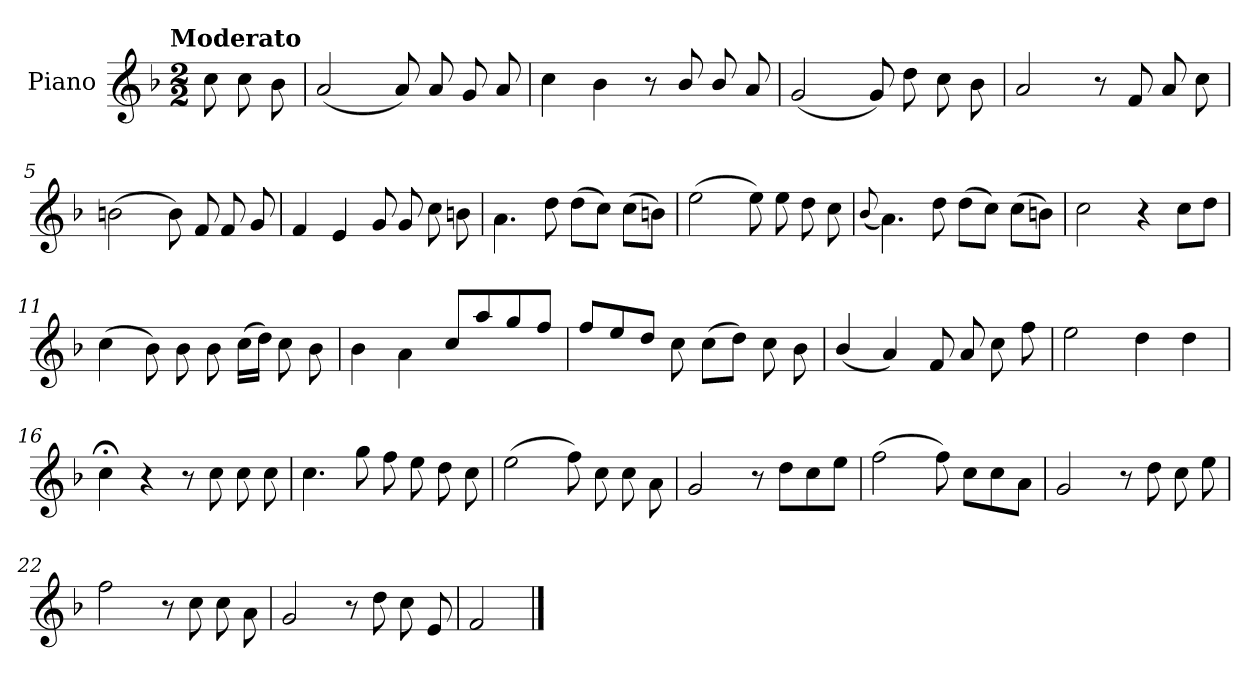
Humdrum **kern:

**kern
*part1
*staff1
*I"Piano
*I'Pno.
*clefG2
*k[b-]
!!LO:TX:omd:t=Moderato
*M2/2
*MM114
=
8cc\
8cc\
8b-\
=1
(<2a/
8a/)
8a/
8g/
8a/
=2
4cc\
4b-\
8r
8b-/
8b-/
8a/
=3
(<2g/
8g/)
8dd\
8cc\
8b-\
!!LO:LB:g=z
=4
2a/
8r
8f/
8a/
8cc\
=5
(>2bn\
8b\)
8f/
8f/
8g/
=6
4f/
4e/
8g/
8g/
8cc\
8bn\
=7
4.a\
8dd\
(>8dd\L
8cc\J)
(>8cc\L
8bn\J)
=8
(>2ee\
8ee\)
8ee\
8dd\
8cc\
!!LO:LB:g=z
=9
(<8qqb-/
4.a\)
8dd\
(>8dd\L
8cc\J)
(>8cc\L
8bn\J)
=10
2cc\
4r
8cc\L
8dd\J
=11
(>4cc\
8b-\)
8b-\
8b-\
(>16cc\LL
16dd\JJ)
8cc\
8b-\
=12
4b-\
4a\
8cc!/L
8aa!/
8gg!/
8ff!/J
=13
8ff!/L
8ee!/
8dd!/J
8cc\
(>8cc\L
8dd\J)
8cc\
8b-\
!!LO:LB:g=z
=14
(<4b-/
4a/)
8f/
8a/
8cc\
8ff\
=15
2ee\
4dd\
4dd\
=16
4cc;<\
4r
8r
8cc\
8cc\
8cc\
=17
4.cc\
8gg\
8ff\
8ee\
8dd\
8cc\
=18
(>2ee\
8ff\)
8cc\
8cc\
8a\
!!LO:LB:g=z
=19
2g/
8r
8dd\L
8cc\
8ee\J
=20
(>2ff\
8ff\)
8cc\L
8cc\
8a\J
=21
2g/
8r
8dd\
8cc\
8ee\
=22
2ff\
8r
8cc\
8cc\
8a\
=23
2g/
8r
8dd\
8cc\
8e/
=24
2f/
==
*-
